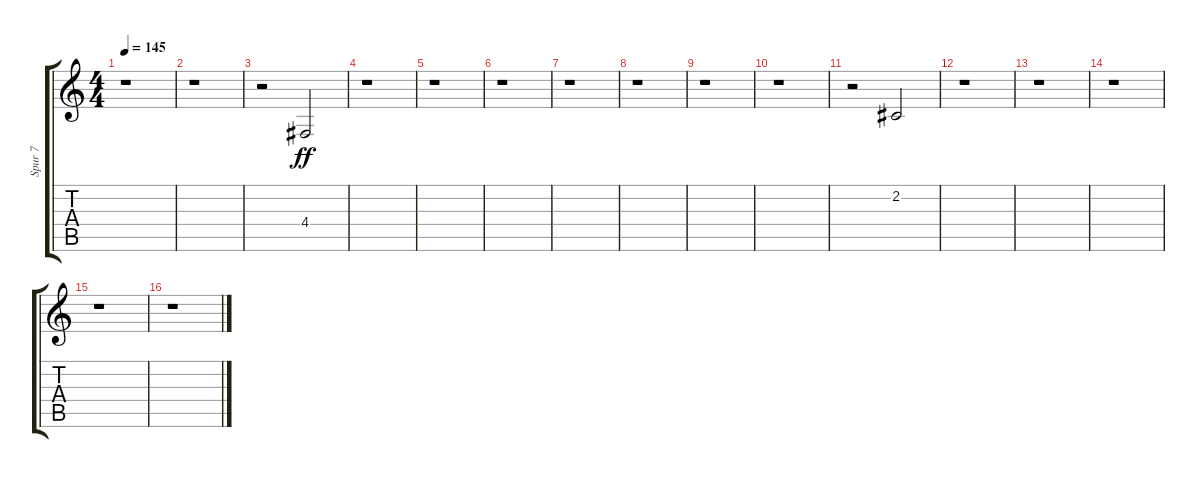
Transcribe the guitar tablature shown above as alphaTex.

\track ("Spur 7" "Spur 7") {instrument brightacousticpiano}
\staff {score tabs}
\tuning (E4 B3 G3 D3 A2 E2) {hide}
\ts (4 4)
\tempo 145
\clef g2
\ks c
r.1{dy ff} |
r.1 |
r.2 4.4.2{instrument reversecymbal} |
r.1 |
r.1 |
r.1 |
r.1 |
r.1 |
r.1 |
r.1 |
r.2 2.2.2{instrument reversecymbal} |
r.1 |
r.1 |
r.1 |
r.1 |
r.1
